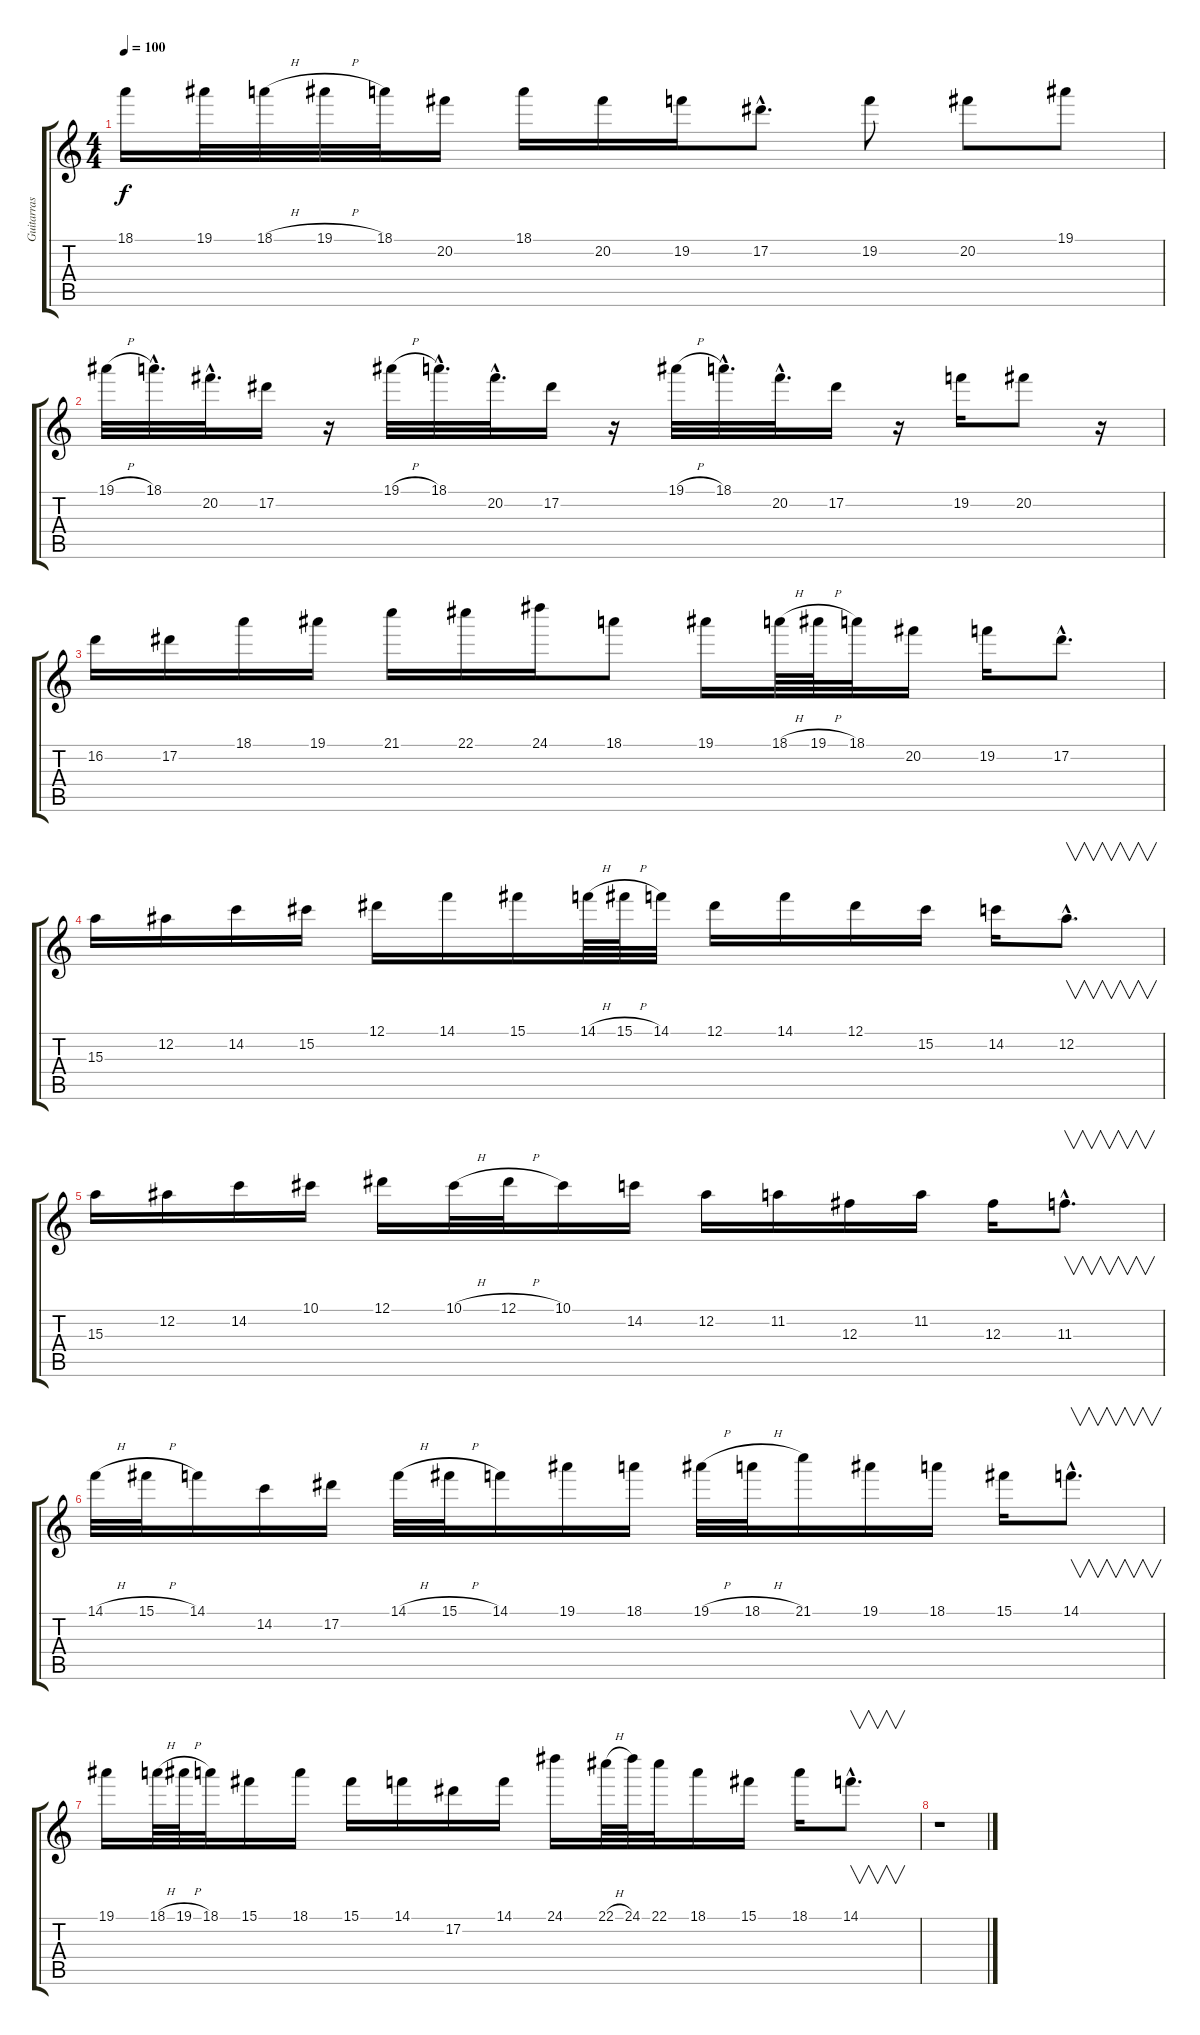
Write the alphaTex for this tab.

\track ("Guitarras Extras" "Guitarras ") {instrument distortionguitar}
\staff {score tabs}
\tuning (Eb4 Bb3 Gb3 Db3 Ab2 Eb2) {hide}
\ts (4 4)
\tempo 100
\clef g2
\ks c
18.1{t}.16{dy f} 19.1.32 18.1{h}.32 19.1{h}.32 18.1.32 20.2.16 18.1.16 20.2.16 19.2.16 17.2{hac}.8{d} 19.2.8 20.2.8 19.1.8 |
19.1{h}.32 18.1{hac}.32{d} 20.2{hac}.32{d} 17.2.16 r.16 19.1{h}.32 18.1{hac}.32{d} 20.2{hac}.32{d} 17.2.16 r.16 19.1{h}.32 18.1{hac}.32{d} 20.2{hac}.32{d} 17.2.16 r.16 19.2.16 20.2.8 r.16 |
16.2.16 17.2.16 18.1.16 19.1.16 21.1.16 22.1.16 24.1.16 18.1.8 19.1.16 18.1{h}.64 19.1{h}.64 18.1.32 20.2.16 19.2.16 17.2{hac}.8{d} |
15.3.16 12.2.16 14.2.16 15.2.16 12.1.16 14.1.16 15.1.16 14.1{h}.64 15.1{h}.64 14.1.32 12.1.16 14.1.16 12.1.16 15.2.16 14.2.16 12.2{hac}.8{v d} |
15.3.16 12.2.16 14.2.16 10.1.16 12.1.16 10.1{h}.32 12.1{h}.32 10.1.16 14.2.16 12.2.16 11.2.16 12.3.16 11.2.16 12.3.16 11.3{hac}.8{v d} |
14.1{h}.32 15.1{h}.32 14.1.16 14.2.16 17.2.16 14.1{h}.32 15.1{h}.32 14.1.16 19.1.16 18.1.16 19.1{h}.32 18.1{h}.32 21.1.16 19.1.16 18.1.16 15.1.16 14.1{hac}.8{v d} |
19.1.16 18.1{h}.64 19.1{h}.64 18.1.32 15.1.16 18.1.16 15.1.16 14.1.16 17.2.16 14.1.16 24.1.16 22.1{h}.64 24.1.64 22.1.32 18.1.16 15.1.16 18.1.16 14.1{hac}.8{v d} |
r.1
